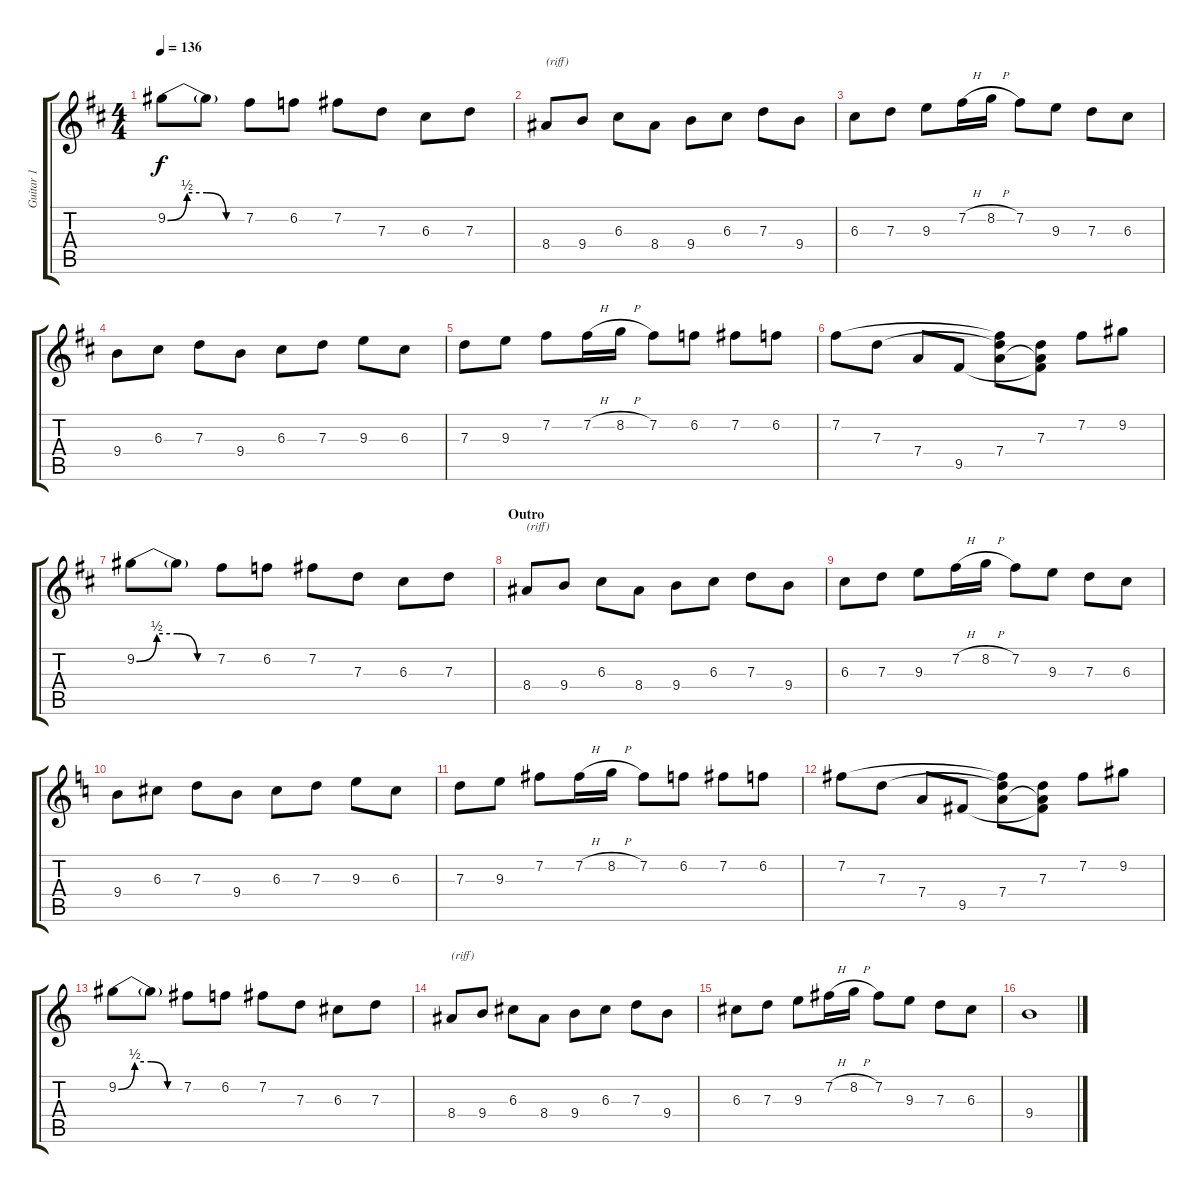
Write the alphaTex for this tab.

\track ("Guitar 1" "Guitar 1") {instrument distortionguitar}
\staff {score tabs}
\tuning (E4 B3 G3 D3 A2 E2) {hide}
\ts (4 4)
\tempo 136
\clef g2
\ks d
9.2{be (custom 0 0 15 2 30 2 45 0 60 0)}.8{dy f} 9.2{t}.8 7.2.8 6.2.8 7.2.8 7.3.8 6.3.8 7.3.8 |
8.4.8{txt "(riff)"} 9.4.8 6.3.8 8.4.8 9.4.8 6.3.8 7.3.8 9.4.8 |
6.3.8 7.3.8 9.3.8 7.2{h}.16 8.2{h}.16 7.2.8 9.3.8 7.3.8 6.3.8 |
9.4.8 6.3.8 7.3.8 9.4.8 6.3.8 7.3.8 9.3.8 6.3.8 |
7.3.8 9.3.8 7.2.8 7.2{h}.16 8.2{h}.16 7.2.8 6.2.8 7.2.8 6.2.8 |
7.2.8 7.3.8 7.4.8 9.5.8 (7.2{t} 7.3{t} 7.4).8 (7.3 7.4{t} 9.5{t}).8 7.2.8 9.2.8 |
9.2{be (custom 0 0 15 2 30 2 45 0 60 0)}.8 9.2{t}.8 7.2.8 6.2.8 7.2.8 7.3.8 6.3.8 7.3.8 |
\section ("" "Outro")
8.4.8{txt "(riff)"} 9.4.8 6.3.8 8.4.8 9.4.8 6.3.8 7.3.8 9.4.8 |
6.3.8 7.3.8 9.3.8 7.2{h}.16 8.2{h}.16 7.2.8 9.3.8 7.3.8 6.3.8 |
\ks c
9.4.8 6.3.8 7.3.8 9.4.8 6.3.8 7.3.8 9.3.8 6.3.8 |
7.3.8 9.3.8 7.2.8 7.2{h}.16 8.2{h}.16 7.2.8 6.2.8 7.2.8 6.2.8 |
7.2.8 7.3.8 7.4.8 9.5.8 (7.2{t} 7.3{t} 7.4).8 (7.3 7.4{t} 9.5{t}).8 7.2.8 9.2.8 |
9.2{be (custom 0 0 15 2 30 2 45 0 60 0)}.8 9.2{t}.8 7.2.8 6.2.8 7.2.8 7.3.8 6.3.8 7.3.8 |
8.4.8{txt "(riff)"} 9.4.8 6.3.8 8.4.8 9.4.8 6.3.8 7.3.8 9.4.8 |
6.3.8 7.3.8 9.3.8 7.2{h}.16 8.2{h}.16 7.2.8 9.3.8 7.3.8 6.3.8 |
9.4.1
